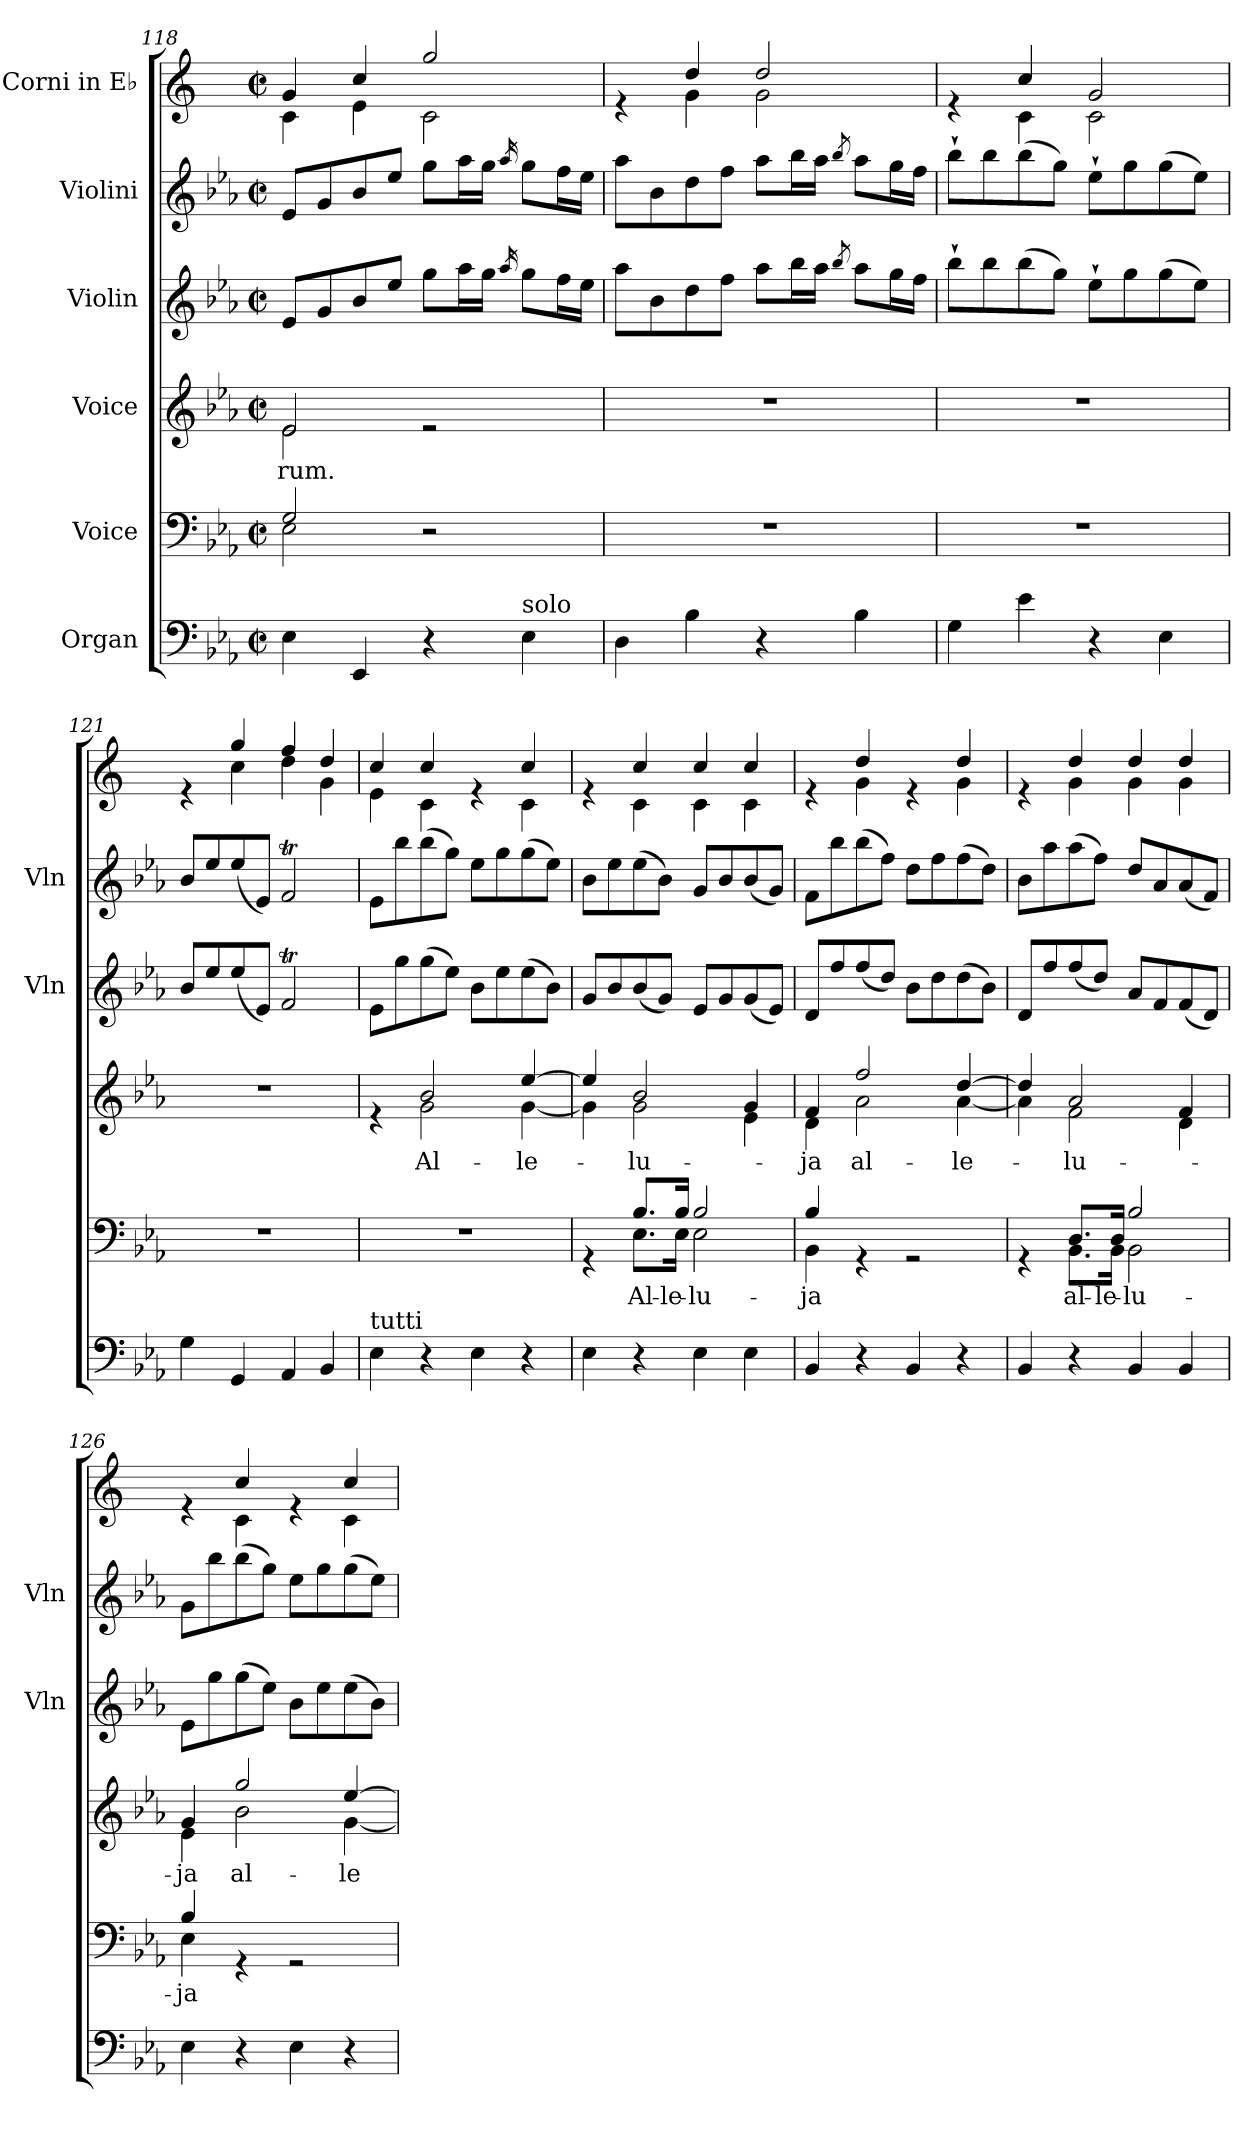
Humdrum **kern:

**kern	**kern	**text	**kern	**text	**kern	**kern	**kern
*part6	*part5	*part5	*part4	*part4	*part3	*part2	*part1
*staff6	*staff5	*staff5	*staff4	*staff4	*staff3	*staff2	*staff1
*I"Organ	*I"Voice	*	*I"Voice	*	*I"Violin	*I"Violini	*I"Corni in E♭
*	*	*	*	*	*I'Vln	*I'Vln	*
*clefF4	*clefF4	*	*clefG2	*	*clefG2	*clefG2	*clefG2
*	*	*	*	*	*	*	*ITrd5c9
*k[b-e-a-]	*k[b-e-a-]	*	*k[b-e-a-]	*	*k[b-e-a-]	*k[b-e-a-]	*k[b-e-a-]
*M2/2	*M2/2	*	*M2/2	*	*M2/2	*M2/2	*M2/2
*met(c|)	*met(c|)	*	*met(c|)	*	*met(c|)	*met(c|)	*met(c|)
=118	=118	=118	=118	=118	=118	=118	=118
*	*^	*	*	*	*	*	*
!	!	!	!	!	!LO:LY:b	!	!	!
*	*	*	*	*^	*	*	*	*^
4E-\	2G/	2E-\	.	2e-/	2e-\	-rum.	8e-/L	8e-/L	4B-/	4E-\
.	.	.	.	.	.	.	8g/	8g/	.	.
4EE-/	.	.	.	.	.	.	8b-/	8b-/	4e-/	4G\
.	.	.	.	.	.	.	8ee-/J	8ee-/J	.	.
4r	2r	2ryy	.	2re	2ryy	.	8gg\L	8gg\L	2b-/	2E-\
.	.	.	.	.	.	.	16aa-\L	16aa-\L	.	.
.	.	.	.	.	.	.	16gg\JJ	16gg\JJ	.	.
.	.	.	.	.	.	.	16qaa-/	16qaa-/	.	.
!LO:TX:a:t=solo	!	!	!	!	!	!	!	!	!	!
4E-\	.	.	.	.	.	.	8gg\L	8gg\L	.	.
.	.	.	.	.	.	.	16ff\L	16ff\L	.	.
.	.	.	.	.	.	.	16ee-\JJ	16ee-\JJ	.	.
*	*v	*v	*	*	*	*	*	*	*	*
*	*	*	*v	*v	*	*	*	*	*
!!LO:PB:g=z	!!
=119	=119	=119	=119	=119	=119	=119	=119	=119
4D\	1r	.	1r	.	8aa-\L	8aa-\L	4re	4ryy
.	.	.	.	.	8b-\	8b-\	.	.
4B-\	.	.	.	.	8dd\	8dd\	4f/	4B-\
.	.	.	.	.	8ff\J	8ff\J	.	.
4r	.	.	.	.	8aa-\L	8aa-\L	2f/	2B-\
.	.	.	.	.	16bb-\L	16bb-\L	.	.
.	.	.	.	.	16aa-\JJ	16aa-\JJ	.	.
.	.	.	.	.	8qbb-/	8qbb-/	.	.
4B-\	.	.	.	.	8aa-\L	8aa-\L	.	.
.	.	.	.	.	16gg\L	16gg\L	.	.
.	.	.	.	.	16ff\JJ	16ff\JJ	.	.
=120	=120	=120	=120	=120	=120	=120	=120	=120
4G\	1r	.	1r	.	8bb-`\L	8bb-`\L	4re	4ryy
.	.	.	.	.	8bb-\	8bb-\	.	.
4e-\	.	.	.	.	(8bb-\	(8bb-\	4e-/	4E-\
.	.	.	.	.	8gg\J)	8gg\J)	.	.
4r	.	.	.	.	8ee-`\L	8ee-`\L	2B-/	2E-\
.	.	.	.	.	8gg\	8gg\	.	.
4E-\	.	.	.	.	(8gg\	(8gg\	.	.
.	.	.	.	.	8ee-\J)	8ee-\J)	.	.
=121	=121	=121	=121	=121	=121	=121	=121	=121
4G\	1r	.	1r	.	8b-/L	8b-/L	4re	4ryy
.	.	.	.	.	8ee-/	8ee-/	.	.
4GG/	.	.	.	.	(8ee-/	(8ee-/	4b-/	4e-\
.	.	.	.	.	8e-/J)	8e-/J)	.	.
4AA-/	.	.	.	.	2fT/	2fT/	4a-/	4f\
4BB-/	.	.	.	.	.	.	4f/	4B-\
=122	=122	=122	=122	=122	=122	=122	=122	=122
*	*	*	*^	*	*	*	*	*
!LO:TX:a:t=tutti	!	!	!	!	!	!	!	!	!
4E-\	1r	.	4re	4ryy	.	8e-\L	8e-\L	4e-/	4G\
.	.	.	.	.	.	8gg\	8bb-\	.	.
!	!	!	!	!	!LO:LY:b	!	!	!	!
4r	.	.	2b-/	2g\	Al-	(8gg\	(8bb-\	4e-/	4E-\
.	.	.	.	.	.	8ee-\J)	8gg\J)	.	.
4E-\	.	.	.	.	.	8b-\L	8ee-\L	4re	4ryy
.	.	.	.	.	.	8ee-\	8gg\	.	.
!	!	!	!	!	!LO:LY:b	!	!	!	!
4r	.	.	[4ee-/	[4g\	-le-	(8ee-\	(8gg\	4e-/	4E-\
.	.	.	.	.	.	8b-\J)	8ee-\J)	.	.
=123	=123	=123	=123	=123	=123	=123	=123	=123	=123
*	*^	*	*	*	*	*	*	*	*
4E-\	4rGG	4ryy	.	4ee-/]	4g\]	.	8g/L	8b-\L	4re	4ryy
.	.	.	.	.	.	.	8b-/	8ee-\	.	.
!	!	!	!LO:LY:b	!	!	!LO:LY:b	!	!	!	!
4r	8.B-/L	8.E-\L	Al-	2b-/	2g\	-lu-	(8b-/	(8ee-\	4e-/	4E-\
.	.	.	.	.	.	.	8g/J)	8b-\J)	.	.
!	!	!	!LO:LY:b	!	!	!	!	!	!	!
.	16B-/Jk	16E-\Jk	-le-	.	.	.	.	.	.	.
!	!	!	!LO:LY:b	!	!	!	!	!	!	!
4E-\	2B-/	2E-\	-lu-	.	.	.	8e-/L	8g/L	4e-/	4E-\
.	.	.	.	.	.	.	8g/	8b-/	.	.
4E-\	.	.	.	4g/	4e-\	.	(8g/	(8b-/	4e-/	4E-\
.	.	.	.	.	.	.	8e-/J)	8g/J)	.	.
!!LO:LB:g=z	!!
=124	=124	=124	=124	=124	=124	=124	=124	=124	=124	=124
!	!	!	!LO:LY:b	!	!	!LO:LY:b	!	!	!	!
4BB-/	4B-/	4BB-\	-ja	4f/	4d\	-ja	8d/L	8f\L	4re	4ryy
.	.	.	.	.	.	.	8ff/	8bb-\	.	.
!	!	!	!	!	!	!LO:LY:b	!	!	!	!
4r	4rGG	2.ryy	.	2ff/	2a-\	al-	(8ff/	(8bb-\	4f/	4B-\
.	.	.	.	.	.	.	8dd/J)	8ff\J)	.	.
4BB-/	2rGG	.	.	.	.	.	8b-\L	8dd\L	4re	4ryy
.	.	.	.	.	.	.	8dd\	8ff\	.	.
!	!	!	!	!	!	!LO:LY:b	!	!	!	!
4r	.	.	.	[4dd/	[4a-\	-le-	(8dd\	(8ff\	4f/	4B-\
.	.	.	.	.	.	.	8b-\J)	8dd\J)	.	.
=125	=125	=125	=125	=125	=125	=125	=125	=125	=125	=125
4BB-/	4rGG	4ryy	.	4dd/]	4a-\]	.	8d/L	8b-\L	4re	4ryy
.	.	.	.	.	.	.	8ff/	8aa-\	.	.
!	!	!	!LO:LY:b	!	!	!LO:LY:b	!	!	!	!
4r	8.D/L	8.BB-\L	al-	2a-/	2f\	-lu-	(8ff/	(8aa-\	4f/	4B-\
.	.	.	.	.	.	.	8dd/J)	8ff\J)	.	.
!	!	!	!LO:LY:b	!	!	!	!	!	!	!
.	16D/Jk	16BB-\Jk	-le-	.	.	.	.	.	.	.
!	!	!	!LO:LY:b	!	!	!	!	!	!	!
4BB-/	2B-/	2BB-\	-lu-	.	.	.	8a-/L	8dd/L	4f/	4B-\
.	.	.	.	.	.	.	8f/	8a-/	.	.
4BB-/	.	.	.	4f/	4d\	.	(8f/	(8a-/	4f/	4B-\
.	.	.	.	.	.	.	8d/J)	8f/J)	.	.
=126	=126	=126	=126	=126	=126	=126	=126	=126	=126	=126
!	!	!	!LO:LY:b	!	!	!LO:LY:b	!	!	!	!
4E-\	4B-/	4E-\	-ja	4g/	4e-\	-ja	8e-\L	8g\L	4re	4ryy
.	.	.	.	.	.	.	8gg\	8bb-\	.	.
!	!	!	!	!	!	!LO:LY:b	!	!	!	!
4r	4rGG	2.ryy	.	2gg/	2b-\	al-	(8gg\	(8bb-\	4e-/	4E-\
.	.	.	.	.	.	.	8ee-\J)	8gg\J)	.	.
4E-\	2rGG	.	.	.	.	.	8b-\L	8ee-\L	4re	4ryy
.	.	.	.	.	.	.	8ee-\	8gg\	.	.
!	!	!	!	!	!	!LO:LY:b	!	!	!	!
4r	.	.	.	[4ee-/	[4g\	-le-	(8ee-\	(8gg\	4e-/	4E-\
.	.	.	.	.	.	.	8b-\J)	8ee-\J)	.	.
*	*v	*v	*	*	*	*	*	*	*v	*v
*	*	*	*v	*v	*	*	*	*
=	=	=	=	=	=	=	=
*-	*-	*-	*-	*-	*-	*-	*-
